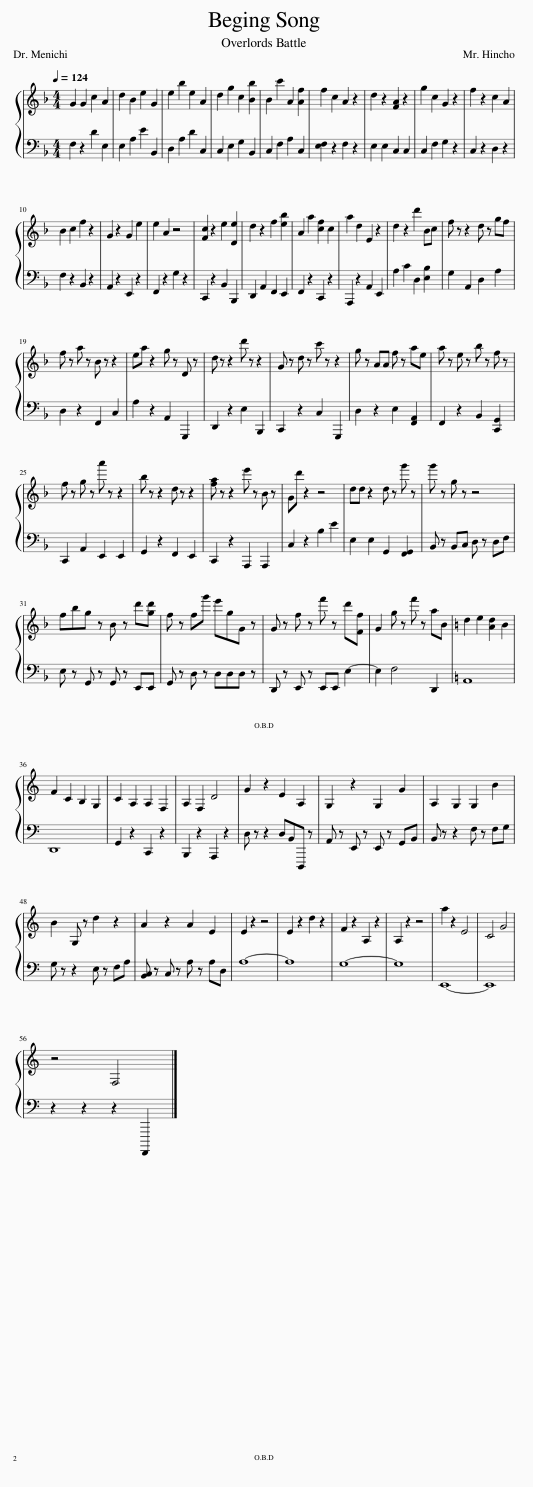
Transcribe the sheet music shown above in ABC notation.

X:1
%%score { 1 | 2 }
L:1/8
Q:1/4=124
M:4/4
I:linebreak $
K:F
V:1 treble
V:2 bass
V:1
 G2 G2 c2 A2 | d2 B2 e2 G2 | e2 b2 e2 A2 | d2 g2 c2 [Bb]2 | B2 c'2 A2 [Af]2 | %5
 f2 c2 A2 z2 | d2 z2 [FA]2 z2 | g2 c2 G2 z2 | f2 z2 c2 A2 |$ B2 c2 f2 z2 | %10
 G2 z2 G2 e2 | e2 A2 z4 | [Fc]2 z2 e2 [De]2 | d2 z2 f2 [eb]2 | A2 a2 [cf]2 c2 | %15
 a2 d2 E2 z2 | d2 z2 d'2 Bc | f z z2 d z gf |$ f z a z B z z2 | ea z2 g z D z | %20
 d z z2 d' z z2 | G z d z c' z z2 | g z AA f z ae | a z e z b z f z |$ f z g z a' z z2 | %25
 b z z2 d z z2 | [fa] z z2 e' z B z | Gd' z2 z4 | dd z2 d z g' z | g' z g z z4 |$ %30
 fbg z B z d'[gd'] | f z fg' e'gG z | G z f z f' z d'[Ff] | G2 g z f' z aB |[K:C] d2 e2 [Ad]2 B2 |$ %35
 F2 C2 B,2 G,2 | C2 A,2 A,2 F,2 | A,2 F,2 D4 | G2 z2 E2 A,2 | G,2 z2 G,2 G2 | %40
 A,2 G,2 G,2 B2 |$ B2 G, z d2 z2 | A2 z2 A2 E2 | E2 z2 z4 | E2 z2 d2 z2 | %45
 F2 z2 A,2 z2 | A,2 z2 z4 | a2 z2 E4 | C4 G4 |$ z4 F,4 |] %50
V:2
 F,2 z2 D2 E,2 | E,2 A,2 E2 B,,2 | D,2 A,2 D2 C,2 | C,2 E,2 G,2 B,,2 | C,2 F,2 A,2 C,2 | %5
 [E,F,]2 z2 F,2 z2 | E,2 E,2 C,2 C,2 | C,2 F,2 G,2 z2 | C,2 z2 D,2 z2 |$ F,2 z2 B,,2 z2 | %10
 A,,2 z2 E,,2 z2 | F,,2 z2 G,2 z2 | C,,2 z2 B,,2 B,,,2 | D,,2 A,,2 F,,2 E,,2 | F,,2 z2 C,,2 z2 | %15
 A,,,2 z2 A,,2 E,,2 | A,2 C2 D,2 [E,B,]2 | G,2 A,,2 D,2 A,2 |$ D,2 z2 F,,2 C,2 | A,2 z2 A,,2 G,,,2 | %20
 D,,2 z2 E,2 B,,,2 | C,,2 z2 C,2 G,,,2 | D,2 z2 E,2 [F,,A,,]2 | F,,2 z2 B,,2 [C,,G,,]2 |$ C,,2 A,,2 E,,2 E,,2 | %25
 G,,2 z2 F,,2 E,,2 | C,,2 z2 A,,,2 A,,,2 | C,2 z2 B,2 E2 | E,2 E,2 G,,2 [F,,G,,]2 | B,, z B,,C, D, z D,F, |$ %30
 E, z G,, z G,, z E,,E,, | G,, z D, z D,D,D, z | D,, z E,, z E,,E,, E,2- | E,2 F,4 D,,2 |[K:C] A,,8 |$ %35
 D,,8 | G,,2 z2 C,,2 z2 | B,,,2 z2 A,,,2 z2 | D, z z2 D,B,,D,,, z | A,, z E,, z E,, z G,,B,, | %40
 B,, z z2 F, z F,G, |$ G, z z2 E, z F,A, | [B,,C,] z C, z A, z A,D, | A,8- | A,8 | %45
 G,8- | G,8 | E,,8- | E,,8 |$ z2 z2 z2 F,,,,2 |] %50
